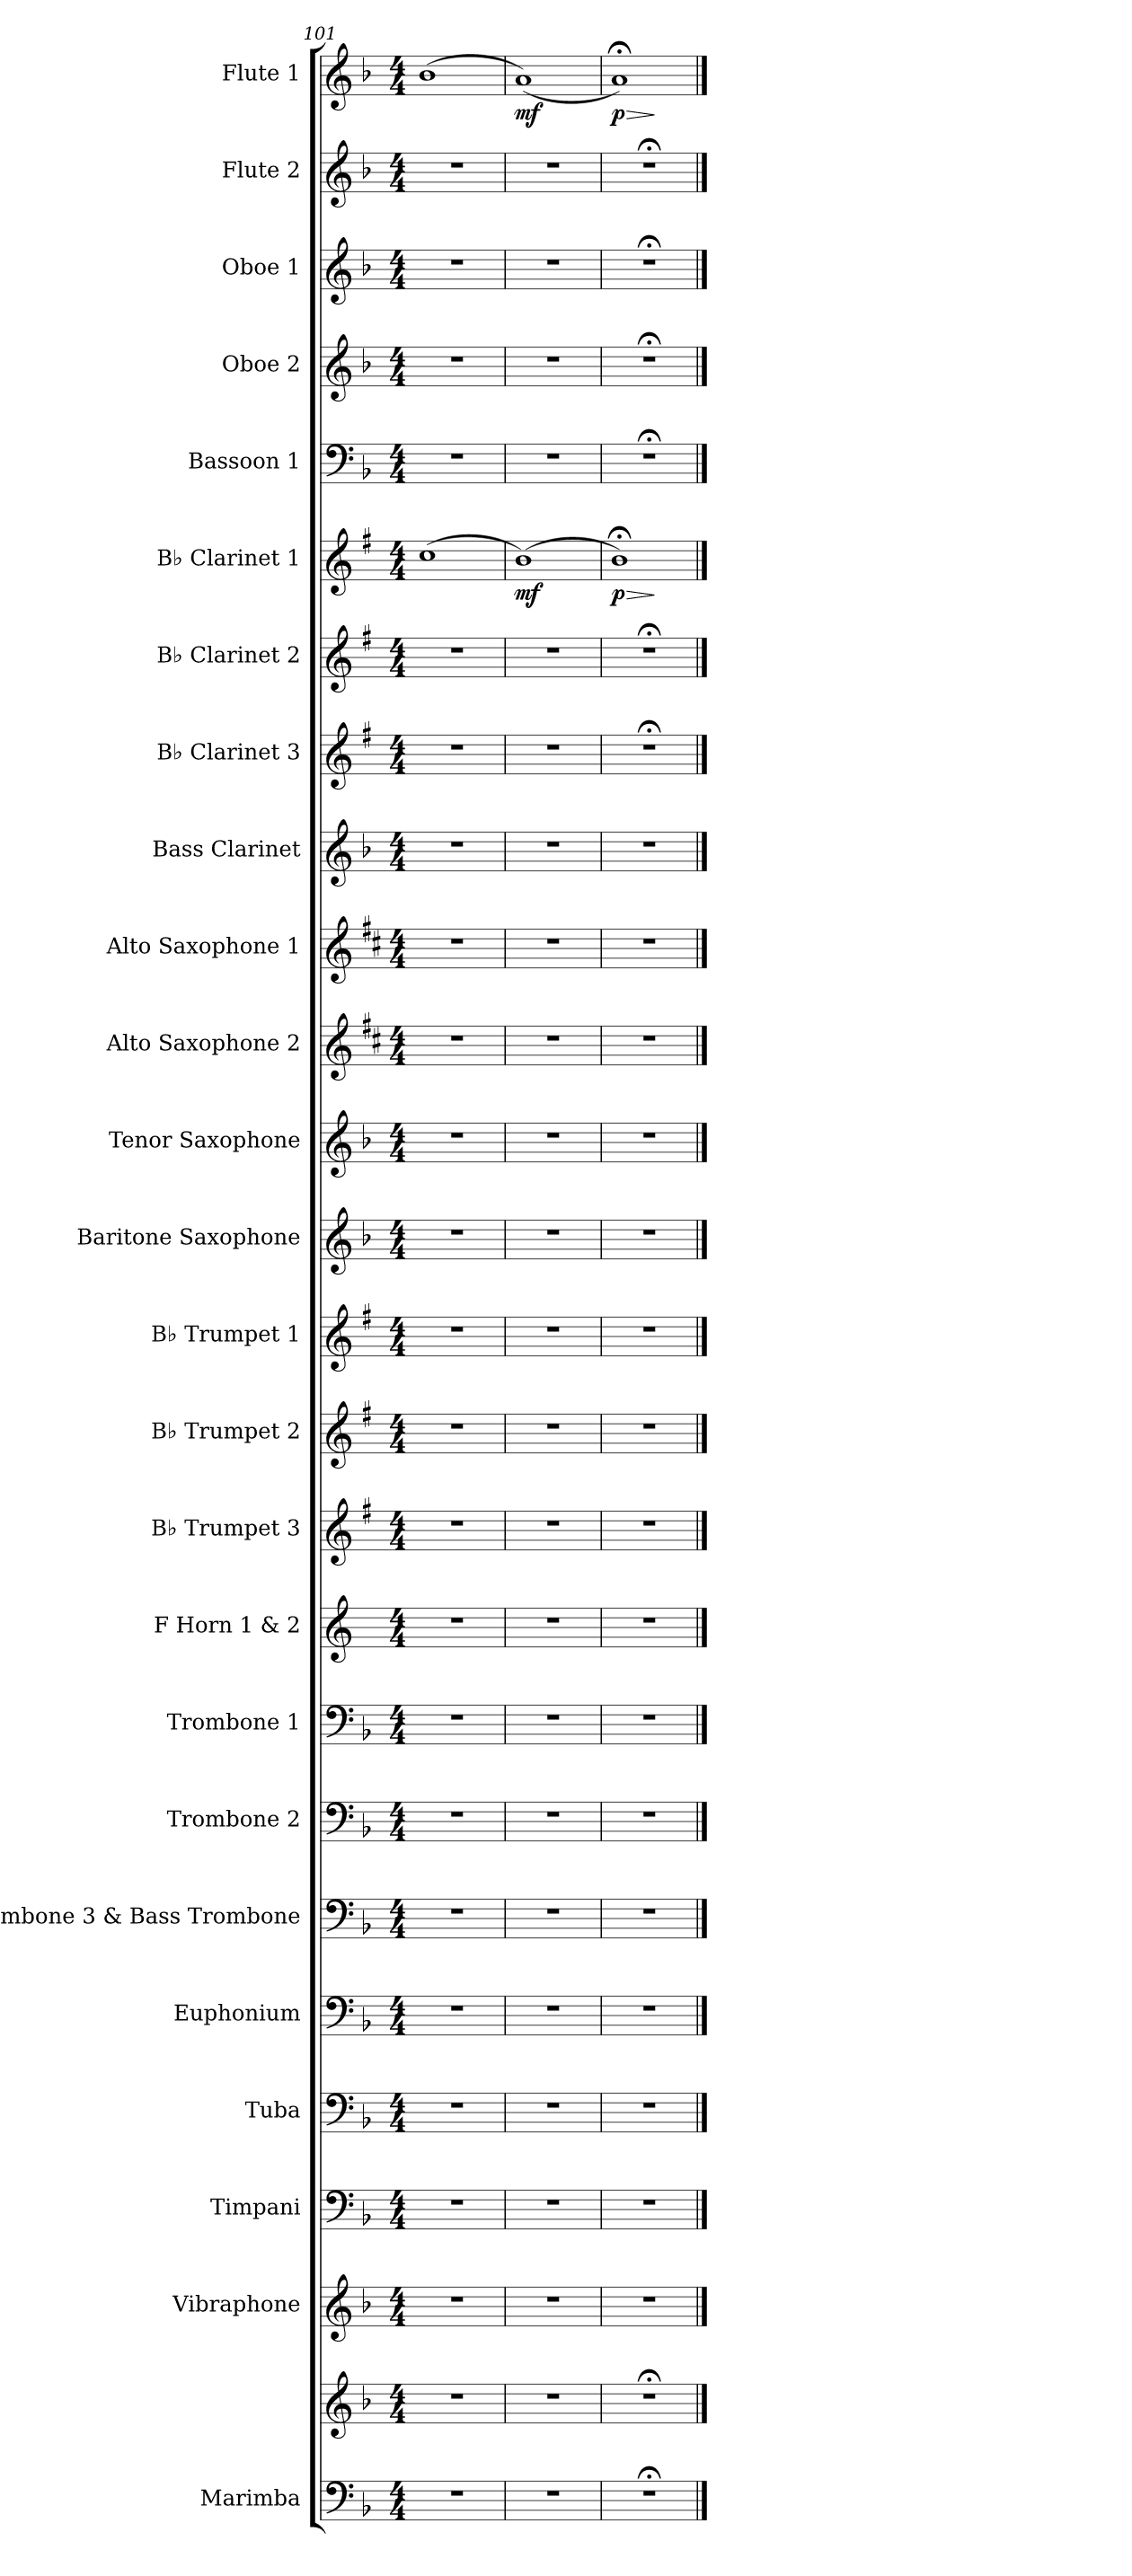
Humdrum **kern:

**kern	**kern	**kern	**kern	**kern	**kern	**kern	**kern	**kern	**kern	**kern	**kern	**kern	**kern	**kern	**kern	**kern	**kern	**kern	**kern	**kern	**dynam	**kern	**kern	**kern	**kern	**dynam	**kern	**dynam
*part25	*part25	*part24	*part23	*part22	*part21	*part20	*part19	*part18	*part17	*part16	*part15	*part14	*part13	*part12	*part11	*part10	*part9	*part8	*part7	*part6	*part6	*part5	*part4	*part3	*part2	*part2	*part1	*part1
*staff26	*staff25	*staff24	*staff23	*staff22	*staff21	*staff20	*staff19	*staff18	*staff17	*staff16	*staff15	*staff14	*staff13	*staff12	*staff11	*staff10	*staff9	*staff8	*staff7	*staff6	*staff6	*staff5	*staff4	*staff3	*staff2	*staff2	*staff1	*staff1
*I"Marimba	*	*I"Vibraphone	*I"Timpani	*I"Tuba	*I"Euphonium	*I"Trombone 3 &amp; Bass Trombone	*I"Trombone 2	*I"Trombone 1	*I"F Horn 1 &amp; 2	*I"B♭ Trumpet 3	*I"B♭ Trumpet 2	*I"B♭ Trumpet 1	*I"Baritone Saxophone	*I"Tenor Saxophone	*I"Alto Saxophone 2	*I"Alto Saxophone 1	*I"Bass Clarinet	*I"B♭ Clarinet 3	*I"B♭ Clarinet 2	*I"B♭ Clarinet 1	*	*I"Bassoon 1	*I"Oboe 2	*I"Oboe 1	*I"Flute 2	*	*I"Flute 1	*
*I'Mrm.	*	*I'Vib.	*I'Timp.	*I'Tba.	*I'Euph.	*I'Tbn. 3 B. Tbn.	*I'Tbn. 2	*I'Tbn. 1	*I'F Hn. 1 2	*I'B♭ Tpt. 3	*I'B♭ Tpt. 2	*I'B♭ Tpt. 1	*I'Bar. Sax.	*I'T. Sax.	*I'A. Sax. 2	*I'A. Sax. 1	*I'B. Cl.	*I'B♭ Cl. 3	*I'B♭ Cl. 2	*I'B♭ Cl. 1	*	*I'Bsn. 1	*I'Ob. 2	*I'Ob. 1	*I'Fl. 2	*	*I'Fl. 1	*
*clefF4	*clefG2	*clefG2	*clefF4	*clefF4	*clefF4	*clefF4	*clefF4	*clefF4	*clefG2	*clefG2	*clefG2	*clefG2	*clefG2	*clefG2	*clefG2	*clefG2	*clefG2	*clefG2	*clefG2	*clefG2	*	*clefF4	*clefG2	*clefG2	*clefG2	*	*clefG2	*
*	*	*	*	*	*	*	*	*	*ITrd4c7	*ITrd1c2	*ITrd1c2	*ITrd1c2	*ITrd12c21	*ITrd8c14	*ITrd5c9	*ITrd5c9	*ITrd8c14	*ITrd1c2	*ITrd1c2	*ITrd1c2	*	*	*	*	*	*	*	*
*k[b-]	*k[b-]	*k[b-]	*k[b-]	*k[b-]	*k[b-]	*k[b-]	*k[b-]	*k[b-]	*k[b-]	*k[b-]	*k[b-]	*k[b-]	*k[b-]	*k[b-]	*k[b-]	*k[b-]	*k[b-]	*k[b-]	*k[b-]	*k[b-]	*	*k[b-]	*k[b-]	*k[b-]	*k[b-]	*	*k[b-]	*
*M4/4	*M4/4	*M4/4	*M4/4	*M4/4	*M4/4	*M4/4	*M4/4	*M4/4	*M4/4	*M4/4	*M4/4	*M4/4	*M4/4	*M4/4	*M4/4	*M4/4	*M4/4	*M4/4	*M4/4	*M4/4	*	*M4/4	*M4/4	*M4/4	*M4/4	*	*M4/4	*
=101	=101	=101	=101	=101	=101	=101	=101	=101	=101	=101	=101	=101	=101	=101	=101	=101	=101	=101	=101	=101	=101	=101	=101	=101	=101	=101	=101	=101
1r	1r	1r	1r	1r	1r	1r	1r	1r	1r	1r	1r	1r	1r	1r	1r	1r	1r	1r	1r	(1b-	.	1r	1r	1r	1r	.	(1b-	.
=102	=102	=102	=102	=102	=102	=102	=102	=102	=102	=102	=102	=102	=102	=102	=102	=102	=102	=102	=102	=102	=102	=102	=102	=102	=102	=102	=102	=102
!	!	!	!	!	!	!	!	!	!	!	!	!	!	!	!	!	!	!	!	!	!LO:DY:b	!	!	!	!	!	!	!LO:DY:b
1r	1r	1r	1r	1r	1r	1r	1r	1r	1r	1r	1r	1r	1r	1r	1r	1r	1r	1r	1r	(1a)	mf	1r	1r	1r	1r	.	(1a)	mf
=103	=103	=103	=103	=103	=103	=103	=103	=103	=103	=103	=103	=103	=103	=103	=103	=103	=103	=103	=103	=103	=103	=103	=103	=103	=103	=103	=103	=103
!	!	!	!	!	!	!	!	!	!	!	!	!	!	!	!	!	!	!	!	!	!LO:HP:b	!	!	!	!	!	!	!LO:HP:b
!	!	!	!	!	!	!	!	!	!	!	!	!	!	!	!	!	!	!	!	!	!LO:DY:n=1:b	!	!	!	!	!LO:DY:a	!	!LO:DY:n=1:b
1r;<	1r;<	1r	1r	1r	1r	1r	1r	1r	1r	1r	1r	1r	1r	1r	1r	1r	1r	1r;<	1r;<	1a;<)	> p	1r;<	1r;<	1r;<	1r;<	other-dynamics	1a;<)	> p
.	.	.	.	.	.	.	.	.	.	.	.	.	.	.	.	.	.	.	.	.	]	.	.	.	.	.	.	]
==	==	==	==	==	==	==	==	==	==	==	==	==	==	==	==	==	==	==	==	==	==	==	==	==	==	==	==	==
*-	*-	*-	*-	*-	*-	*-	*-	*-	*-	*-	*-	*-	*-	*-	*-	*-	*-	*-	*-	*-	*-	*-	*-	*-	*-	*-	*-	*-
